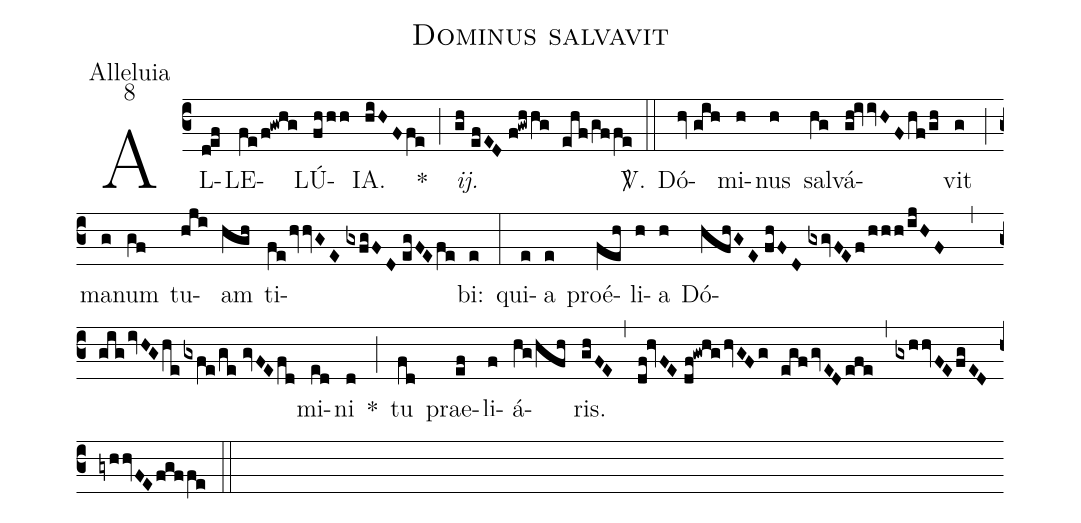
name:Dominus salvavit;
office-part:Alleluia;
mode:8;
%%
(c3) AL(d!ef)LE(fe/f!gwhg)LÚ(fhhh)IA.(hiHF/fe) *(;) <i>ij.</i>(gh//efED//f!gwhhg ehf/gffe) <sp>V/</sp>.(::) Dó(hv//gih)mi(h)nus(h) sal(hg)vá(gh!ivvHF/hf/gh)vit(g) (;) ma(g)num(gf) tu(hji)am(hgh) ti(fe/hvvGE//gxfgFD//egFE/fe)bi:(e) (:) qui(e)a(e) proé(feh)li(h)a(h) Dó(hfhGE//fhFD//gxgvFE/f/hhh/ijHF , gig/ivHG/he/gxfe/ge//gvFE/fd)mi(ed)ni(d) *(;) tu(fd) prae(ef)li(f)á(hg/hfh)ris.(ghFE) (,) (df!hvFE//df!gwhg/hvGFg egf/gvED/efe) (,) (gxhhvFE/fgED//gyhhvFE/fgffe) (::)
